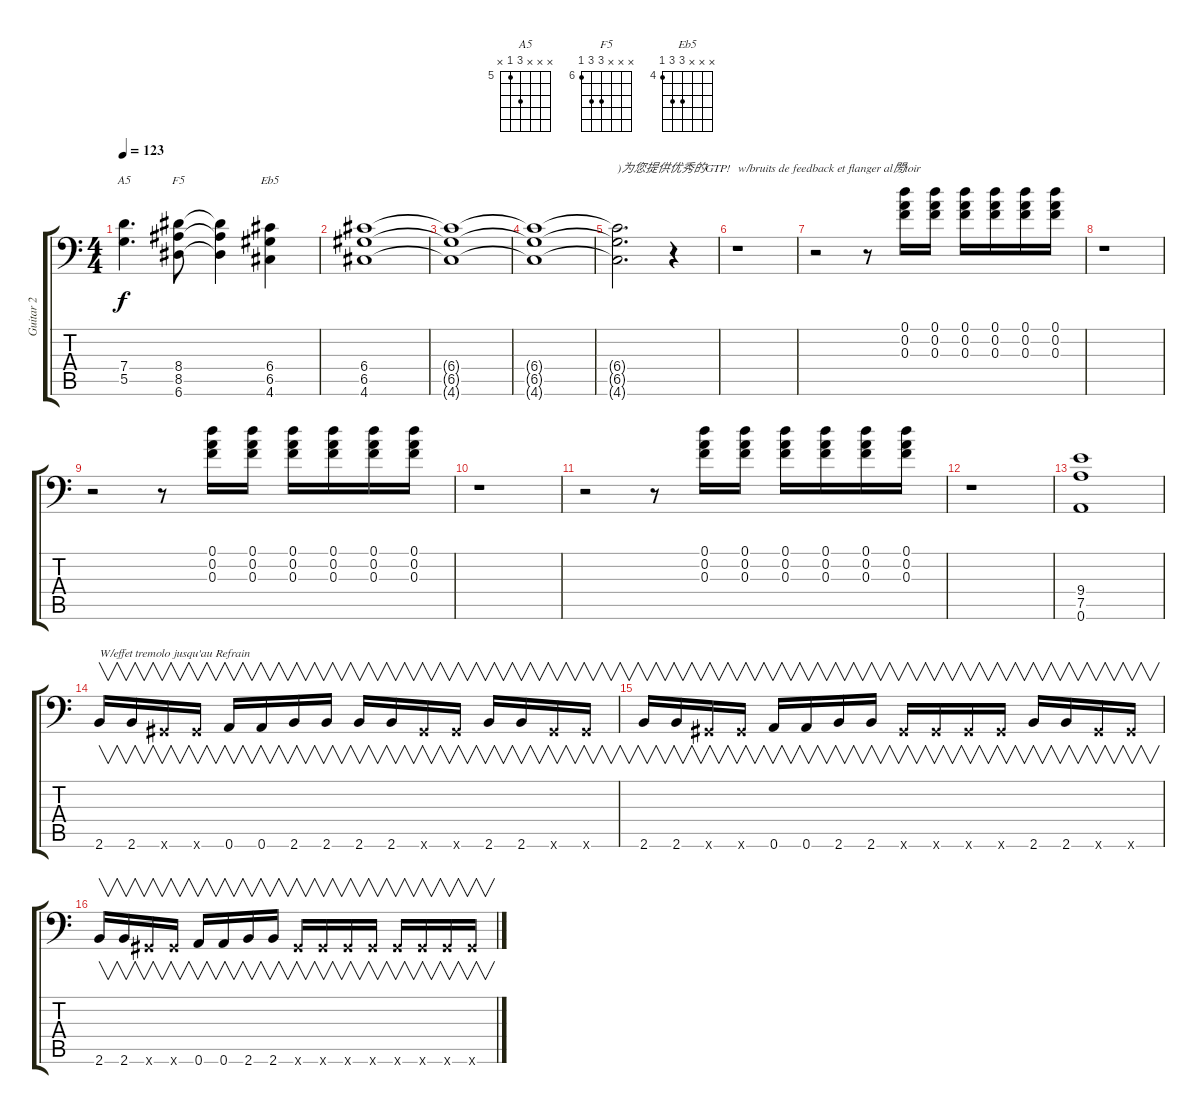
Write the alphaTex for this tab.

\track ("Guitar 2" "Guitar 2") {instrument distortionguitar}
\staff {score tabs}
\tuning (D4 A3 F3 G2 D2 A1) {hide}
\chord ("A5" x x x 7 5 x) {firstfret 5}
\chord ("F5" x x x 8 8 6) {firstfret 6}
\chord ("Eb5" x x x 6 6 4) {firstfret 4}
\ts (4 4)
\tempo 123
\clef f4
\ks c
(7.4 5.5).4{d ch "A5" dy f} (8.4 8.5 6.6).8{ch "F5"} (8.4{t} 8.5{t} 6.6{t}).4 (6.4 6.5 4.6).4{ch "Eb5"} |
(6.4 6.5 4.6).1 |
(6.4{t} 6.5{t} 4.6{t}).1 |
(6.4{t} 6.5{t} 4.6{t}).1 |
(6.4{t} 6.5{t} 4.6{t}).2{d txt ")为您提供优秀的GTP!"} r.4 |
r.1{txt "w/bruits de feedback et flanger al閍toir"} |
r.2 r.8 (0.1 0.2 0.3).16 (0.1 0.2 0.3).16 (0.1 0.2 0.3).16 (0.1 0.2 0.3).16 (0.1 0.2 0.3).16 (0.1 0.2 0.3).16 |
r.1 |
r.2 r.8 (0.1 0.2 0.3).16 (0.1 0.2 0.3).16 (0.1 0.2 0.3).16 (0.1 0.2 0.3).16 (0.1 0.2 0.3).16 (0.1 0.2 0.3).16 |
r.1 |
r.2 r.8 (0.1 0.2 0.3).16 (0.1 0.2 0.3).16 (0.1 0.2 0.3).16 (0.1 0.2 0.3).16 (0.1 0.2 0.3).16 (0.1 0.2 0.3).16 |
r.1 |
(9.4 7.5 0.6).1 |
2.6.16{v txt "W/effet tremolo jusqu'au Refrain"} 2.6.16{v} -1.6{x}.16{v} -1.6{x}.16{v} 0.6.16{v} 0.6.16{v} 2.6.16{v} 2.6.16{v} 2.6.16{v} 2.6.16{v} -1.6{x}.16{v} -1.6{x}.16{v} 2.6.16{v} 2.6.16{v} -1.6{x}.16{v} -1.6{x}.16{v} |
2.6.16{v} 2.6.16{v} -1.6{x}.16{v} -1.6{x}.16{v} 0.6.16{v} 0.6.16{v} 2.6.16{v} 2.6.16{v} -1.6{x}.16{v} -1.6{x}.16{v} -1.6{x}.16{v} -1.6{x}.16{v} 2.6.16{v} 2.6.16{v} -1.6{x}.16{v} -1.6{x}.16{v} |
2.6.16{v} 2.6.16{v} -1.6{x}.16{v} -1.6{x}.16{v} 0.6.16{v} 0.6.16{v} 2.6.16{v} 2.6.16{v} -1.6{x}.16{v} -1.6{x}.16{v} -1.6{x}.16{v} -1.6{x}.16{v} -1.6{x}.16{v} -1.6{x}.16{v} -1.6{x}.16{v} -1.6{x}.16{v}
